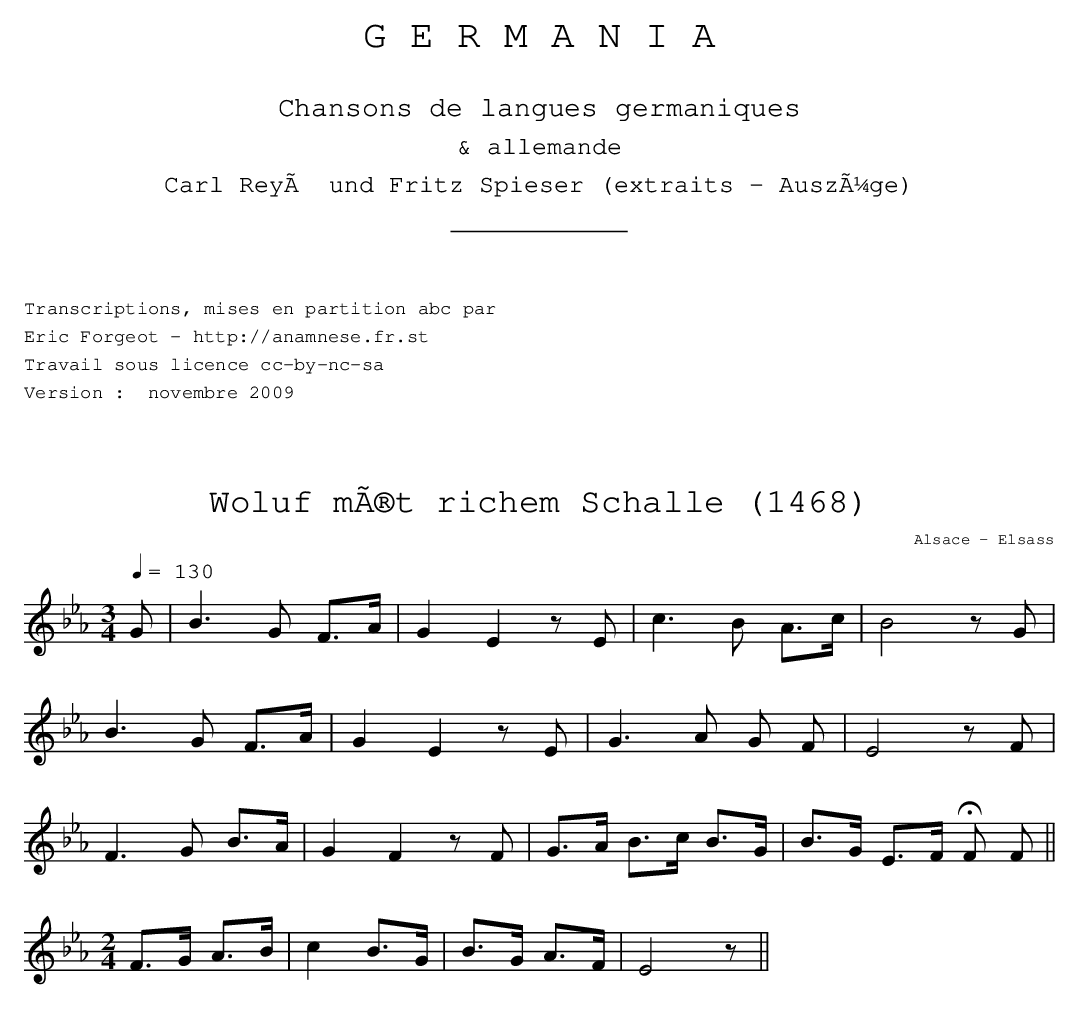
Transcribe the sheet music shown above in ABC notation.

X:1
T:Woluf mît richem Schalle (1468)
O:Alsace - Elsass
M:3/4
L:1/8
Q:1/4=130
K:Eb
G | B3 G F>A | G2E2 zE | c3 B A>c | B4 zG |
B3 G F>A | G2E2 zE | G3 A G F | E4 zF |
F3 G B>A | G2F2 zF | G>A B>c B>G | B>G E>F HF F ||
M:2/4
F>G A>B | c2 B>G | B>G A>F | E4 z ||
